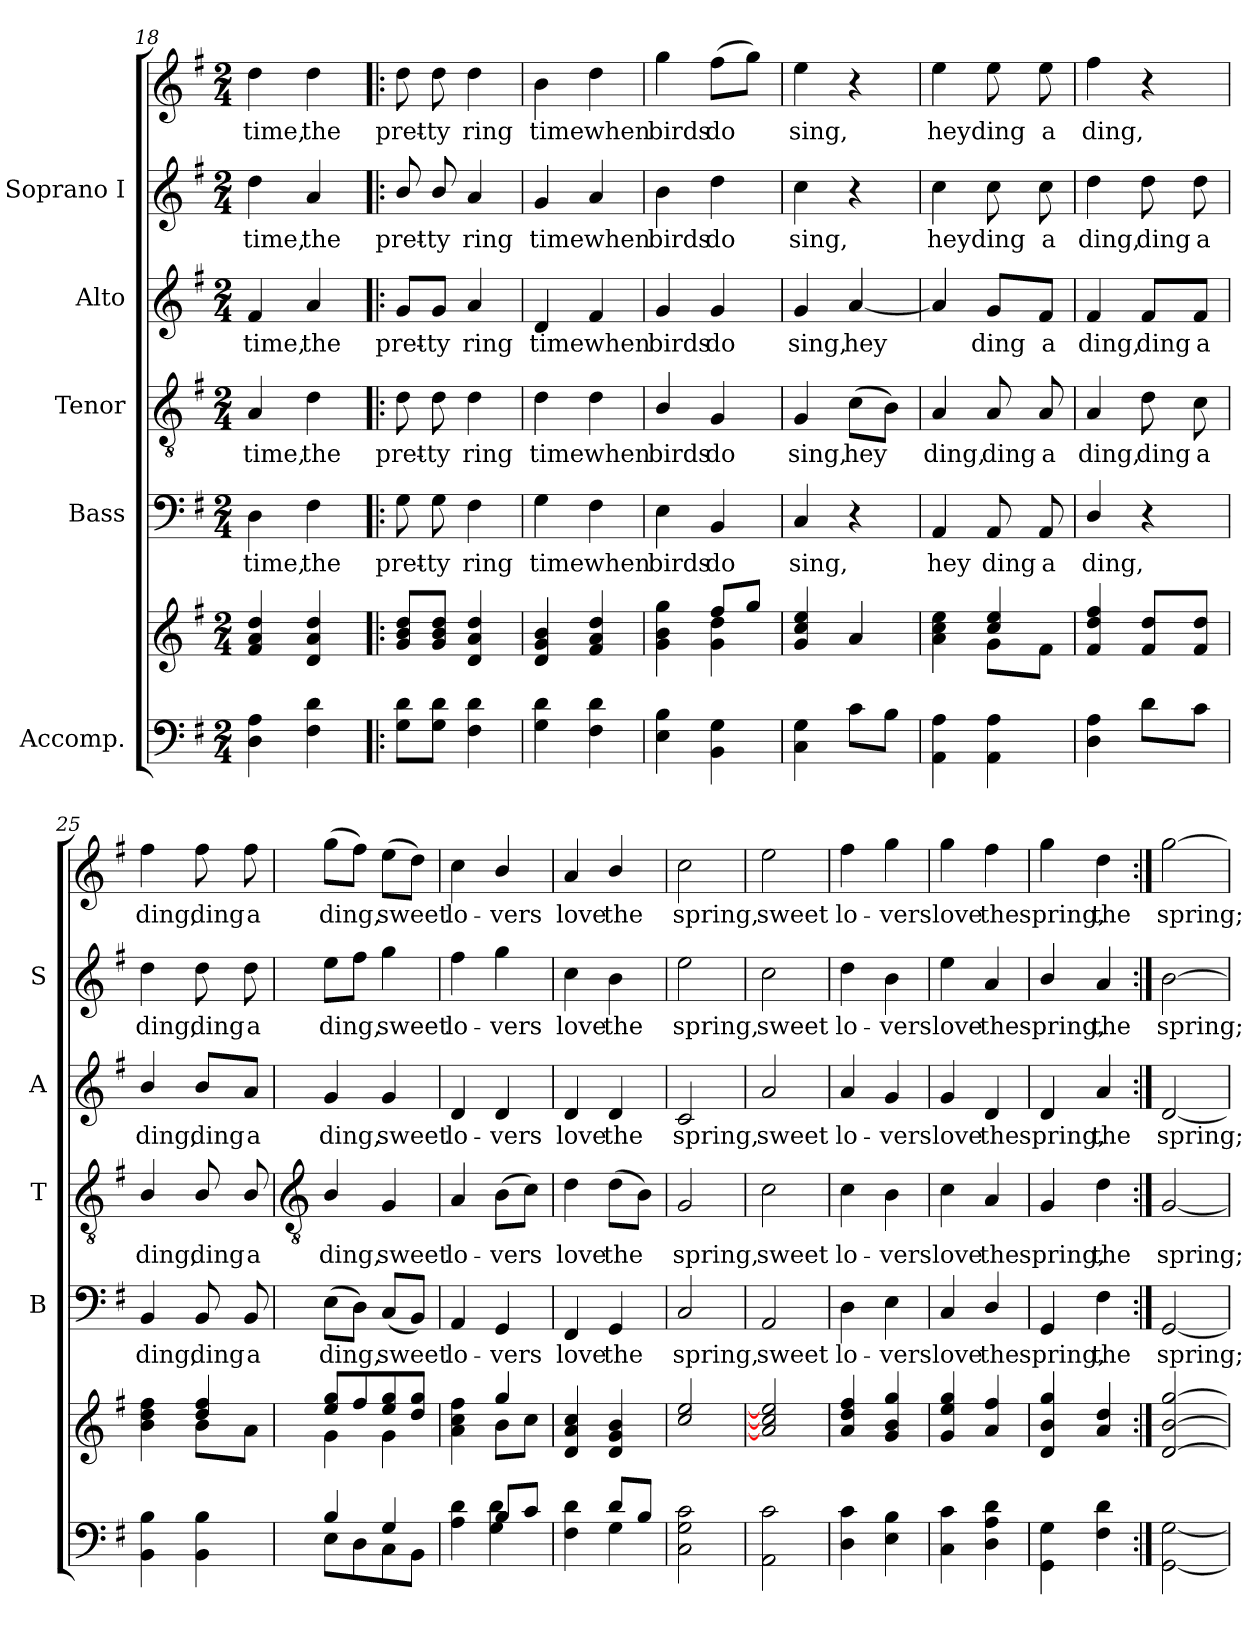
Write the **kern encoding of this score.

**kern	**kern	**kern	**text	**kern	**text	**kern	**text	**kern	**text	**kern	**text
*part5	*part5	*part4	*part4	*part3	*part3	*part2	*part2	*part1	*part1	*part1	*part1
*staff7	*staff6	*staff5	*staff5	*staff4	*staff4	*staff3	*staff3	*staff2	*staff2	*staff1	*staff1
*I"Accomp.	*	*I"Bass	*	*I"Tenor	*	*I"Alto	*	*I"Soprano I	*	*	*
*	*	*I'B	*	*I'T	*	*I'A	*	*I'S	*	*	*
!!LO:LB:g=z
*clefF4	*clefG2	*clefF4	*	*clefGv2	*	*clefG2	*	*clefG2	*	*clefG2	*
*k[f#]	*k[f#]	*k[f#]	*	*k[f#]	*	*k[f#]	*	*k[f#]	*	*k[f#]	*
*G:	*G:	*G:	*	*G:	*	*G:	*	*G:	*	*G:	*
*M2/4	*M2/4	*M2/4	*	*M2/4	*	*M2/4	*	*M2/4	*	*M2/4	*
=18	=18	=18	=18	=18	=18	=18	=18	=18	=18	=18	=18
*	*^	*	*	*	*	*	*	*	*	*	*
!	!	!	!	!LO:LY:b	!	!LO:LY:b	!	!LO:LY:b	!	!LO:LY:b	!	!LO:LY:b
4D 4A	4f# 4a 4dd	2ryy	4D	time,	4A	time,	4f#	time,	4dd	time,	4dd	time,
!	!	!	!	!LO:LY:b	!	!LO:LY:b	!	!LO:LY:b	!	!LO:LY:b	!	!LO:LY:b
4F# 4d	4d 4a 4dd	.	4F#	the	4d	the	4a	the	4a	the	4dd	the
=19!|:	=19!|:	=19!|:	=19!|:	=19!|:	=19!|:	=19!|:	=19!|:	=19!|:	=19!|:	=19!|:	=19!|:	=19!|:
!	!	!	!	!LO:LY:b	!	!LO:LY:b	!	!LO:LY:b	!	!LO:LY:b	!	!LO:LY:b
8G 8dL	8g 8b 8ddL	2ryy	8G	pret-	8d	pret-	8g/L	pret-	8b/	pret-	8dd	pret-
!	!	!	!	!LO:LY:b	!	!LO:LY:b	!	!LO:LY:b	!	!LO:LY:b	!	!LO:LY:b
8G 8dJ	8g 8b 8ddJ	.	8G	-ty	8d	-ty	8g/J	-ty	8b/	-ty	8dd	-ty
!	!	!	!	!LO:LY:b	!	!LO:LY:b	!	!LO:LY:b	!	!LO:LY:b	!	!LO:LY:b
4F# 4d	4d 4a 4dd	.	4F#	ring	4d	ring	4a	ring	4a	ring	4dd	ring
=20	=20	=20	=20	=20	=20	=20	=20	=20	=20	=20	=20	=20
!	!	!	!	!LO:LY:b	!	!LO:LY:b	!	!LO:LY:b	!	!LO:LY:b	!	!LO:LY:b
4G 4d	4d 4g 4b	2ryy	4G	time	4d	time	4d	time	4g	time	4b	time
!	!	!	!	!LO:LY:b	!	!LO:LY:b	!	!LO:LY:b	!	!LO:LY:b	!	!LO:LY:b
4F# 4d	4f# 4a 4dd	.	4F#	when	4d	when	4f#	when	4a	when	4dd	when
=21	=21	=21	=21	=21	=21	=21	=21	=21	=21	=21	=21	=21
!	!	!	!	!LO:LY:b	!	!LO:LY:b	!	!LO:LY:b	!	!LO:LY:b	!	!LO:LY:b
4E 4B	4g 4b 4gg	4ryy	4E	birds	4B/	birds	4g	birds	4b	birds	4gg	birds
!	!	!	!	!LO:LY:b	!	!LO:LY:b	!	!LO:LY:b	!	!LO:LY:b	!	!LO:LY:b
4BB 4G	8ff#/L	4g\ 4dd\	4BB	do	4G	do	4g	do	4dd	do	(>8ff#L	do
.	8gg/J	.	.	.	.	.	.	.	.	.	8ggJ)	.
=22	=22	=22	=22	=22	=22	=22	=22	=22	=22	=22	=22	=22
!	!	!	!	!LO:LY:b	!	!LO:LY:b	!	!LO:LY:b	!	!LO:LY:b	!	!LO:LY:b
4C 4G	4g 4cc 4ee	2ryy	4C	sing,	4G	sing,	4g	sing,	4cc	sing,	4ee	sing,
!	!	!	!	!	!	!LO:LY:b	!	!LO:LY:b	!	!	!	!
8c\L	4a	.	4r	.	(>8cL	hey	[4a	hey	4r	.	4r	.
8B\J	.	.	.	.	8BJ)	.	.	.	.	.	.	.
=23	=23	=23	=23	=23	=23	=23	=23	=23	=23	=23	=23	=23
!	!	!	!	!LO:LY:b	!	!LO:LY:b	!	!	!	!LO:LY:b	!	!LO:LY:b
4AA 4A	4a 4cc 4ee	4ryy	4AA	hey	4A	ding,	4a]	.	4cc	hey	4ee	hey
!	!	!	!	!LO:LY:b	!	!LO:LY:b	!	!LO:LY:b	!	!LO:LY:b	!	!LO:LY:b
4AA 4A	4cc/ 4ee/	8g\L	8AA	ding	8A	ding	8g/L	ding	8cc	ding	8ee	ding
!	!	!	!	!LO:LY:b	!	!LO:LY:b	!	!LO:LY:b	!	!LO:LY:b	!	!LO:LY:b
.	.	8f#\J	8AA	a	8A	a	8f#/J	a	8cc	a	8ee	a
=24	=24	=24	=24	=24	=24	=24	=24	=24	=24	=24	=24	=24
!	!	!	!	!LO:LY:b	!	!LO:LY:b	!	!LO:LY:b	!	!LO:LY:b	!	!LO:LY:b
4D 4A	4f# 4dd 4ff#	2ryy	4D/	ding,	4A	ding,	4f#	ding,	4dd	ding,	4ff#	ding,
!	!	!	!	!	!	!LO:LY:b	!	!LO:LY:b	!	!LO:LY:b	!	!
8d\L	8f# 8ddL	.	4r	.	8d	ding	8f#/L	ding	8dd	ding	4r	.
!	!	!	!	!	!	!LO:LY:b	!	!LO:LY:b	!	!LO:LY:b	!	!
8c\J	8f# 8ddJ	.	.	.	8c	a	8f#/J	a	8dd	a	.	.
=25	=25	=25	=25	=25	=25	=25	=25	=25	=25	=25	=25	=25
!	!	!	!	!LO:LY:b	!	!LO:LY:b	!	!LO:LY:b	!	!LO:LY:b	!	!LO:LY:b
4BB 4B	4b 4dd 4ff#	4ryy	4BB	ding,	4B/	ding,	4b/	ding,	4dd	ding,	4ff#	ding,
!	!	!	!	!LO:LY:b	!	!LO:LY:b	!	!LO:LY:b	!	!LO:LY:b	!	!LO:LY:b
4BB 4B	4dd 4ff#	8b\L	8BB	ding	8B/	ding	8b/L	ding	8dd	ding	8ff#	ding
!	!	!	!	!LO:LY:b	!	!LO:LY:b	!	!LO:LY:b	!	!LO:LY:b	!	!LO:LY:b
.	.	8a\J	8BB	a	8B/	a	8a/J	a	8dd	a	8ff#	a
!!LO:LB:g=z
=26	=26	=26	=26	=26	=26	=26	=26	=26	=26	=26	=26	=26
*	*	*	*	*	*clefGv2	*	*	*	*	*	*	*
*^	*	*	*	*	*	*	*	*	*	*	*	*
!	!	!	!	!	!LO:LY:b	!	!LO:LY:b	!	!LO:LY:b	!	!LO:LY:b	!	!LO:LY:b
4B/	8E\L	8ee/ 8gg/L	4g\	(>8EL	ding,	4B/	ding,	4g	ding,	8eeL	ding,	(>8ggL	ding,
.	8D\	8ff#/	.	8DJ)	.	.	.	.	.	8ff#J	.	8ff#J)	.
!	!	!	!	!	!LO:LY:b	!	!LO:LY:b	!	!LO:LY:b	!	!LO:LY:b	!	!LO:LY:b
4G/	8C\	8ee/ 8gg/	4g\	(<8CL	sweet	4G	sweet	4g	sweet	4gg	sweet	(>8eeL	sweet
.	8BB\J	8dd/ 8gg/J	.	8BBJ)	.	.	.	.	.	.	.	8ddJ)	.
=27	=27	=27	=27	=27	=27	=27	=27	=27	=27	=27	=27	=27	=27
!	!	!	!	!	!LO:LY:b	!	!LO:LY:b	!	!LO:LY:b	!	!LO:LY:b	!	!LO:LY:b
4ryy	4A\ 4d\	4a 4cc 4ff#	4ryy	4AA	lo-	4A	lo-	4d	lo-	4ff#	lo-	4cc	lo-
!	!	!	!	!	!LO:LY:b	!	!LO:LY:b	!	!LO:LY:b	!	!LO:LY:b	!	!LO:LY:b
8B/L	4G\ 4d\	4gg/	8b\L	4GG	-vers	(>8BL	-vers	4d	-vers	4gg	-vers	4b/	-vers
8c/J	.	.	8cc\J	.	.	8cJ)	.	.	.	.	.	.	.
=28	=28	=28	=28	=28	=28	=28	=28	=28	=28	=28	=28	=28	=28
!	!	!	!	!	!LO:LY:b	!	!LO:LY:b	!	!LO:LY:b	!	!LO:LY:b	!	!LO:LY:b
4ryy	4F#\ 4d\	4d 4a 4cc	2ryy	4FF#	love	4d	love	4d	love	4cc	love	4a	love
!	!	!	!	!	!LO:LY:b	!	!LO:LY:b	!	!LO:LY:b	!	!LO:LY:b	!	!LO:LY:b
8d/L	4G\	4d 4g 4b	.	4GG	the	(>8dL	the	4d	the	4b	the	4b/	the
8B/J	.	.	.	.	.	8BJ)	.	.	.	.	.	.	.
=29	=29	=29	=29	=29	=29	=29	=29	=29	=29	=29	=29	=29	=29
!	!	!	!	!	!LO:LY:b	!	!LO:LY:b	!	!LO:LY:b	!	!LO:LY:b	!	!LO:LY:b
2ryy	2C\ 2G\ 2c\	2cc 2ee	2ryy	2C	spring,	2G	spring,	2c	spring,	2ee	spring,	2cc	spring,
=30	=30	=30	=30	=30	=30	=30	=30	=30	=30	=30	=30	=30	=30
!	!	!	!	!	!LO:LY:b	!	!LO:LY:b	!	!LO:LY:b	!	!LO:LY:b	!	!LO:LY:b
2ryy	2AA\ 2c\	2a] 2cc] 2ee]	2ryy	2AA	sweet	2c	sweet	2a	sweet	2cc	sweet	2ee	sweet
=31	=31	=31	=31	=31	=31	=31	=31	=31	=31	=31	=31	=31	=31
!	!	!	!LO:N:vis=1	!	!LO:LY:b	!	!LO:LY:b	!	!LO:LY:b	!	!LO:LY:b	!	!LO:LY:b
2ryy	4D\ 4c\	4a 4dd 4ff#	2ryy	4D	lo-	4c	lo-	4a	lo-	4dd	lo-	4ff#	lo-
!	!	!	!	!	!LO:LY:b	!	!LO:LY:b	!	!LO:LY:b	!	!LO:LY:b	!	!LO:LY:b
.	4E\ 4B\	4g 4b 4gg	.	4E	-vers	4B	-vers	4g	-vers	4b	-vers	4gg	-vers
=32	=32	=32	=32	=32	=32	=32	=32	=32	=32	=32	=32	=32	=32
!	!	!	!LO:N:vis=1	!	!LO:LY:b	!	!LO:LY:b	!	!LO:LY:b	!	!LO:LY:b	!	!LO:LY:b
2ryy	4C\ 4c\	4g 4ee 4gg	2ryy	4C	love	4c	love	4g	love	4ee	love	4gg	love
!	!	!	!	!	!LO:LY:b	!	!LO:LY:b	!	!LO:LY:b	!	!LO:LY:b	!	!LO:LY:b
.	4D\ 4A\ 4d\	4a 4ff#	.	4D/	the	4A	the	4d	the	4a	the	4ff#	the
=33	=33	=33	=33	=33	=33	=33	=33	=33	=33	=33	=33	=33	=33
!	!	!	!LO:N:vis=1	!	!LO:LY:b	!	!LO:LY:b	!	!LO:LY:b	!	!LO:LY:b	!	!LO:LY:b
2ryy	4GG\ 4G\	4d 4b 4gg	2ryy	4GG	spring,	4G	spring,	4d	spring,	4b/	spring,	4gg	spring,
!	!	!	!	!	!LO:LY:b	!	!LO:LY:b	!	!LO:LY:b	!	!LO:LY:b	!	!LO:LY:b
.	4F#\ 4d\	4a 4dd	.	4F#	the	4d	the	4a	the	4a	the	4dd	the
=34:|!	=34:|!	=34:|!	=34:|!	=34:|!	=34:|!	=34:|!	=34:|!	=34:|!	=34:|!	=34:|!	=34:|!	=34:|!	=34:|!
!	!	!	!LO:N:vis=1	!	!LO:LY:b	!	!LO:LY:b	!	!LO:LY:b	!	!LO:LY:b	!	!LO:LY:b
2ryy	[2GG\ [2G\	[2d [2b [2gg	2ryy	[2GG	spring;	[2G	spring;	[2d	spring;	[2b	spring;	[2gg	spring;
*v	*v	*	*	*	*	*	*	*	*	*	*	*	*
*	*v	*v	*	*	*	*	*	*	*	*	*	*
=	=	=	=	=	=	=	=	=	=	=	=
*-	*-	*-	*-	*-	*-	*-	*-	*-	*-	*-	*-
